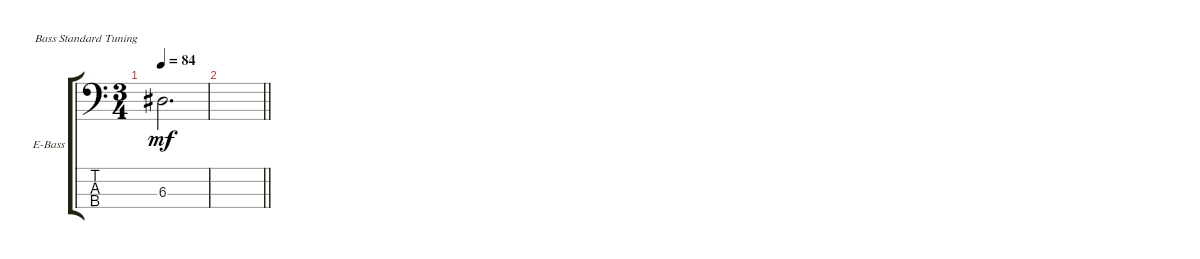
\defaultSystemsLayout 4
\bracketExtendMode groupsimilarinstruments
\firstSystemTrackNameOrientation horizontal
\otherSystemsTrackNameOrientation horizontal
\track ("Electric Bass" "E-Bass") {instrument electricbassfinger}
\staff {score tabs}
\tuning (G2 D2 A1 E1)
\ts (3 4)
\tempo 84
\clef f4
\scale
0.333333
\ks c
6.3.2{d dy mf} |
\scale
0.333333
\barLineRight lightlight
|
\scale
0.333333
